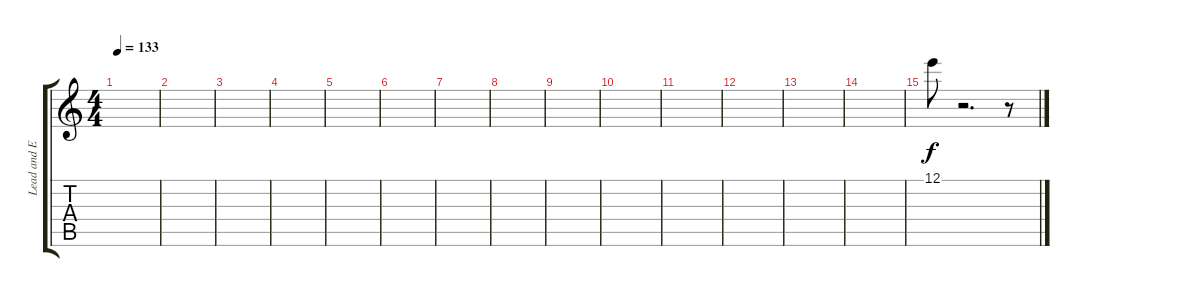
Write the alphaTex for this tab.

\track ("Lead and Efect Guitar" "Lead and E") {instrument distortionguitar}
\staff {score tabs}
\tuning (E4 B3 G3 D3 A2 D2) {hide}
\ts (4 4)
\tempo 133
\clef g2
\ks c
|
|
|
|
|
|
|
|
|
|
|
|
|
|
12.1.8 r.2{d} r.8
